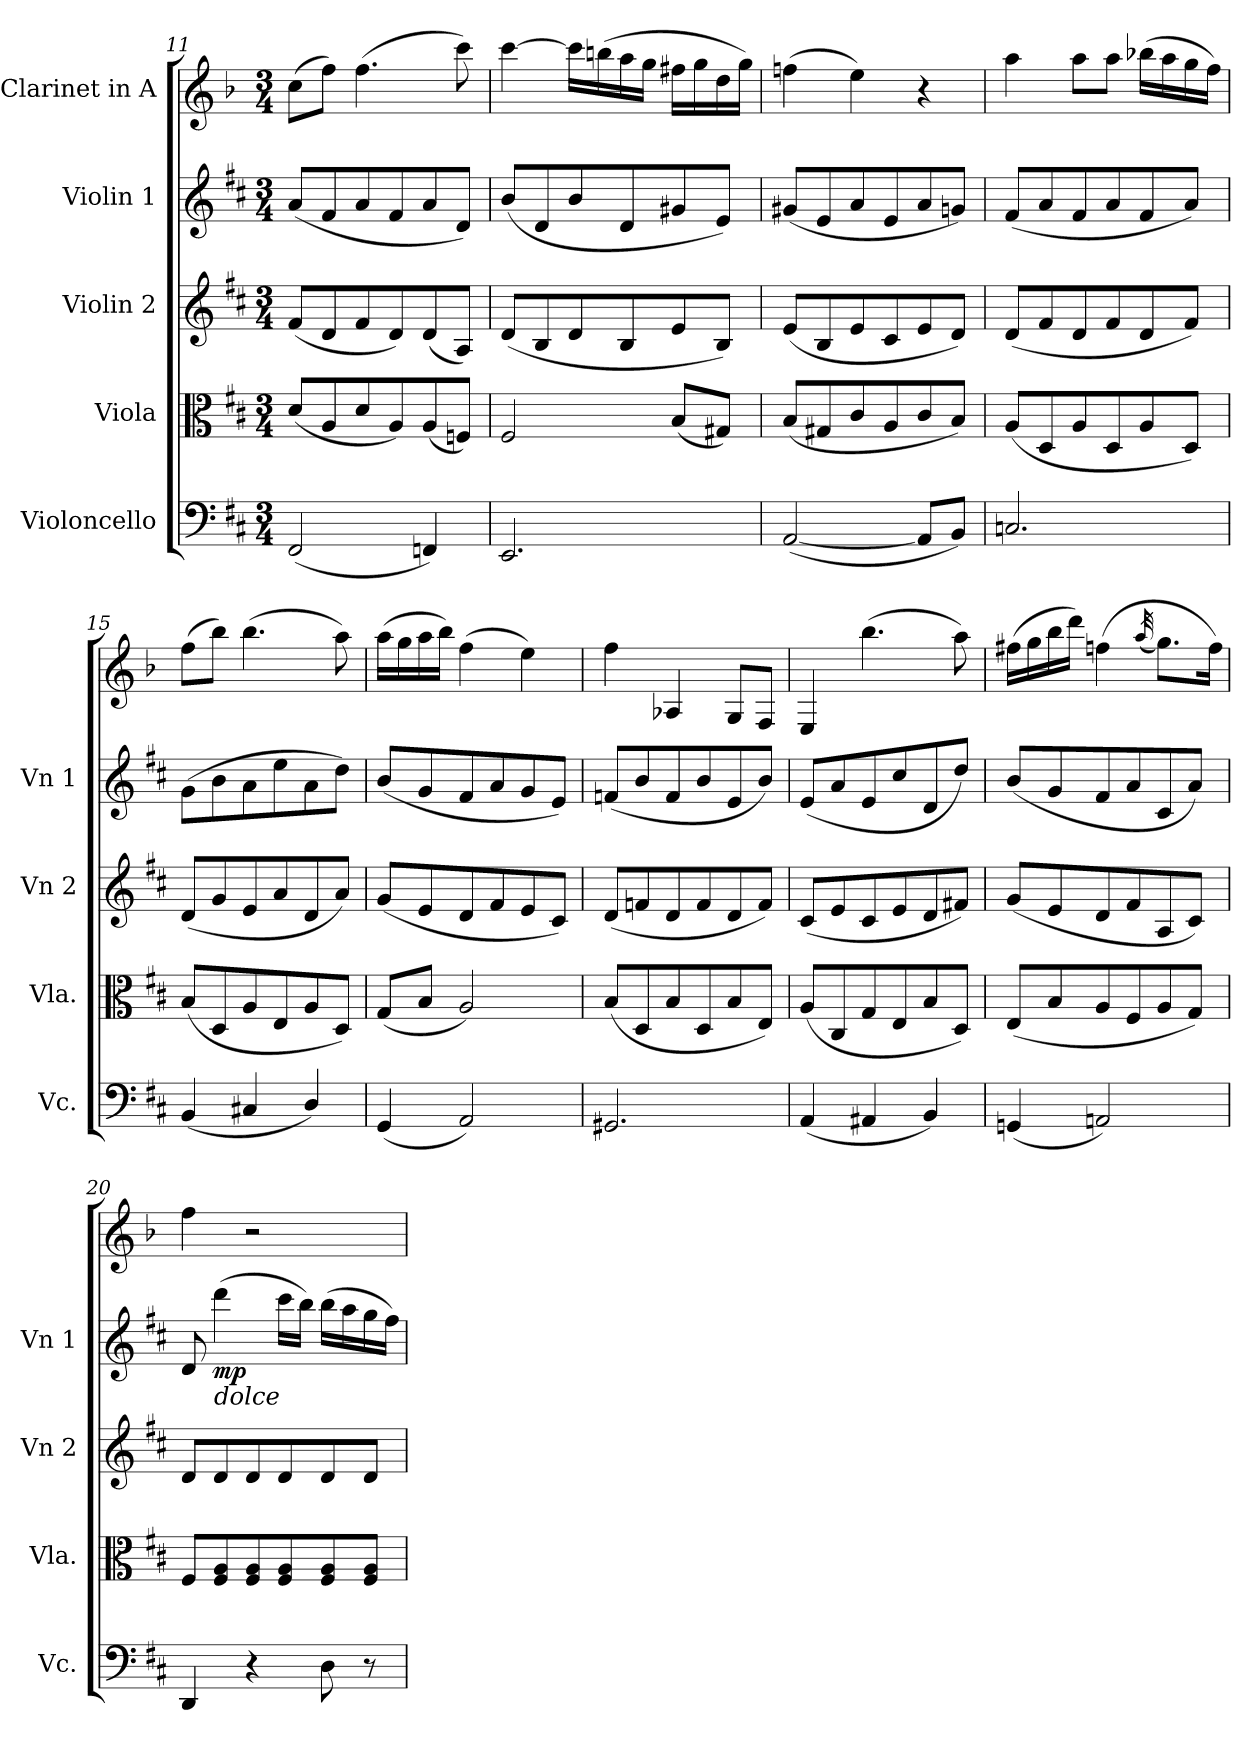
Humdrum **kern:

**kern	**kern	**kern	**kern	**dynam	**kern
*part5	*part4	*part3	*part2	*part2	*part1
*staff5	*staff4	*staff3	*staff2	*staff2	*staff1
*I"Violoncello	*I"Viola	*I"Violin 2	*I"Violin 1	*	*I"Clarinet in A
*I'Vc.	*I'Vla.	*I'Vn 2	*I'Vn 1	*	*
*clefF4	*clefC3	*clefG2	*clefG2	*	*clefG2
*	*	*	*	*	*ITrd2c3
*k[f#c#]	*k[f#c#]	*k[f#c#]	*k[f#c#]	*	*k[f#c#]
*M3/4	*M3/4	*M3/4	*M3/4	*	*M3/4
=11	=11	=11	=11	=11	=11
(<2FF#/	(<8d/L	(<8f#/L	(<8a/L	.	(>8a\L
.	8A/	8d/	8f#/	.	8dd\J)
.	8d/	8f#/	8a/	.	(>4.dd\
.	8A/)	8d/)	8f#/	.	.
4FFn/)	(<8A/	(<8d/	8a/	.	.
.	8Fn/J)	8A/J)	8d/J)	.	8aa\)
!!LO:LB:g=z
=12	=12	=12	=12	=12	=12
2.EE/	2F#/	(<8d/L	(<8b/L	.	[4aa\
.	.	8B/	8d/	.	.
.	.	8d/	8b/	.	16aa\LL]
.	.	.	.	.	(>16gg#X\
.	.	8B/	8d/	.	16ff#\
.	.	.	.	.	16ee\JJ
.	(<8B/L	8e/	8g#X/	.	16dd#X\LL
.	.	.	.	.	16ee\
.	8G#X/J)	8B/J)	8e/J)	.	16b\
.	.	.	.	.	16ee\JJ)
=13	=13	=13	=13	=13	=13
(<[2AA/	(<8B/L	(<8e/L	(<8g#X/L	.	(>4ddn\
.	8G#X/	8B/	8e/	.	.
.	8c#/	8e/	8a/	.	4cc#\)
.	8A/	8c#/	8e/	.	.
8AA/L]	8c#/	8e/	8a/	.	4r
8BB/J)	8B/J)	8d/J)	8gn/J)	.	.
=14	=14	=14	=14	=14	=14
2.Cn/	(<8A/L	(<8d/L	(<8f#/L	.	4ff#\
.	8D/	8f#/	8a/	.	.
.	8A/	8d/	8f#/	.	8ff#\L
.	8D/	8f#/	8a/	.	8ff#\J
.	8A/	8d/	8f#/	.	(>16ggn\LL
.	.	.	.	.	16ff#\
.	8D/J)	8f#/J)	8a/J)	.	16ee\
.	.	.	.	.	16dd\JJ)
=15	=15	=15	=15	=15	=15
(<4BB/	(<8B/L	(<8d/L	(>8g\L	.	(>8dd\L
.	8D/	8g/	8b\	.	8gg\J)
4C#X/	8A/	8e/	8a\	.	(>4.gg\
.	8E/	8a/	8ee\	.	.
4D/)	8A/	8d/	8a\	.	.
.	8D/J)	8a/J)	8dd\J)	.	8ff#\)
!!LO:PB:g=z
=16	=16	=16	=16	=16	=16
(<4GG/	(<8G/L	(<8g/L	(<8b/L	.	(>16ff#\LL
.	.	.	.	.	16ee\
.	8B/J	8e/	8g/	.	16ff#\
.	.	.	.	.	16gg\JJ)
2AA/)	2A/)	8d/	8f#/	.	(>4dd\
.	.	8f#/	8a/	.	.
.	.	8e/	8g/	.	4cc#\)
.	.	8c#/J)	8e/J)	.	.
=17	=17	=17	=17	=17	=17
2.GG#X/	(<8B/L	(<8d/L	(<8fn/L	.	4dd\
.	8D/	8fn/	8b/	.	.
.	8B/	8d/	8f/	.	4Fn/
.	8D/	8f/	8b/	.	.
.	8B/	8d/	8e/	.	8E/L
.	8E/J)	8f/J)	8b/J)	.	8D/J
=18	=18	=18	=18	=18	=18
(<4AA/	(<8A/L	(<8c#/L	(<8e/L	.	4C#/
.	8C#/	8e/	8a/	.	.
4AA#X/	8G/	8c#/	8e/	.	(>4.gg\
.	8E/	8e/	8cc#/	.	.
4BB/)	8B/	8d/	8d/	.	.
.	8D/J)	8f#X/J)	8dd/J)	.	8ff#\)
=19	=19	=19	=19	=19	=19
(<4GGn/	(<8E/L	(<8g/L	(<8b/L	.	(>16dd#X\LL
.	.	.	.	.	16ee\
.	8B/	8e/	8g/	.	16gg\
.	.	.	.	.	16bb\JJ)
2AAn/)	8A/	8d/	8f#/	.	(>4ddn\
.	8F#/	8f#/	8a/	.	.
.	.	.	.	.	(<32qff#/
.	8A/	8A/	8c#/	.	8.ee\L)
.	8G/J)	8c#/J)	8a/J)	.	.
.	.	.	.	.	16dd\Jk)
=20	=20	=20	=20	=20	=20
4DD/	8F#/L	8d/L	8d/	.	4dd\
!	!	!	!LO:TX:b:i:t=dolce	!	!
!	!	!	!	!LO:DY:b	!
.	8F#/ 8A/	8d/	(>4ddd\	mp	.
4r	8F#/ 8A/	8d/	.	.	2r
.	8F#/ 8A/	8d/	16ccc#\LL	.	.
.	.	.	16bb\JJ)	.	.
8D\	8F#/ 8A/	8d/	(>16bb\LL	.	.
.	.	.	16aa\	.	.
8r	8F#/ 8A/J	8d/J	16gg\	.	.
.	.	.	16ff#\JJ)	.	.
=	=	=	=	=	=
*-	*-	*-	*-	*-	*-
